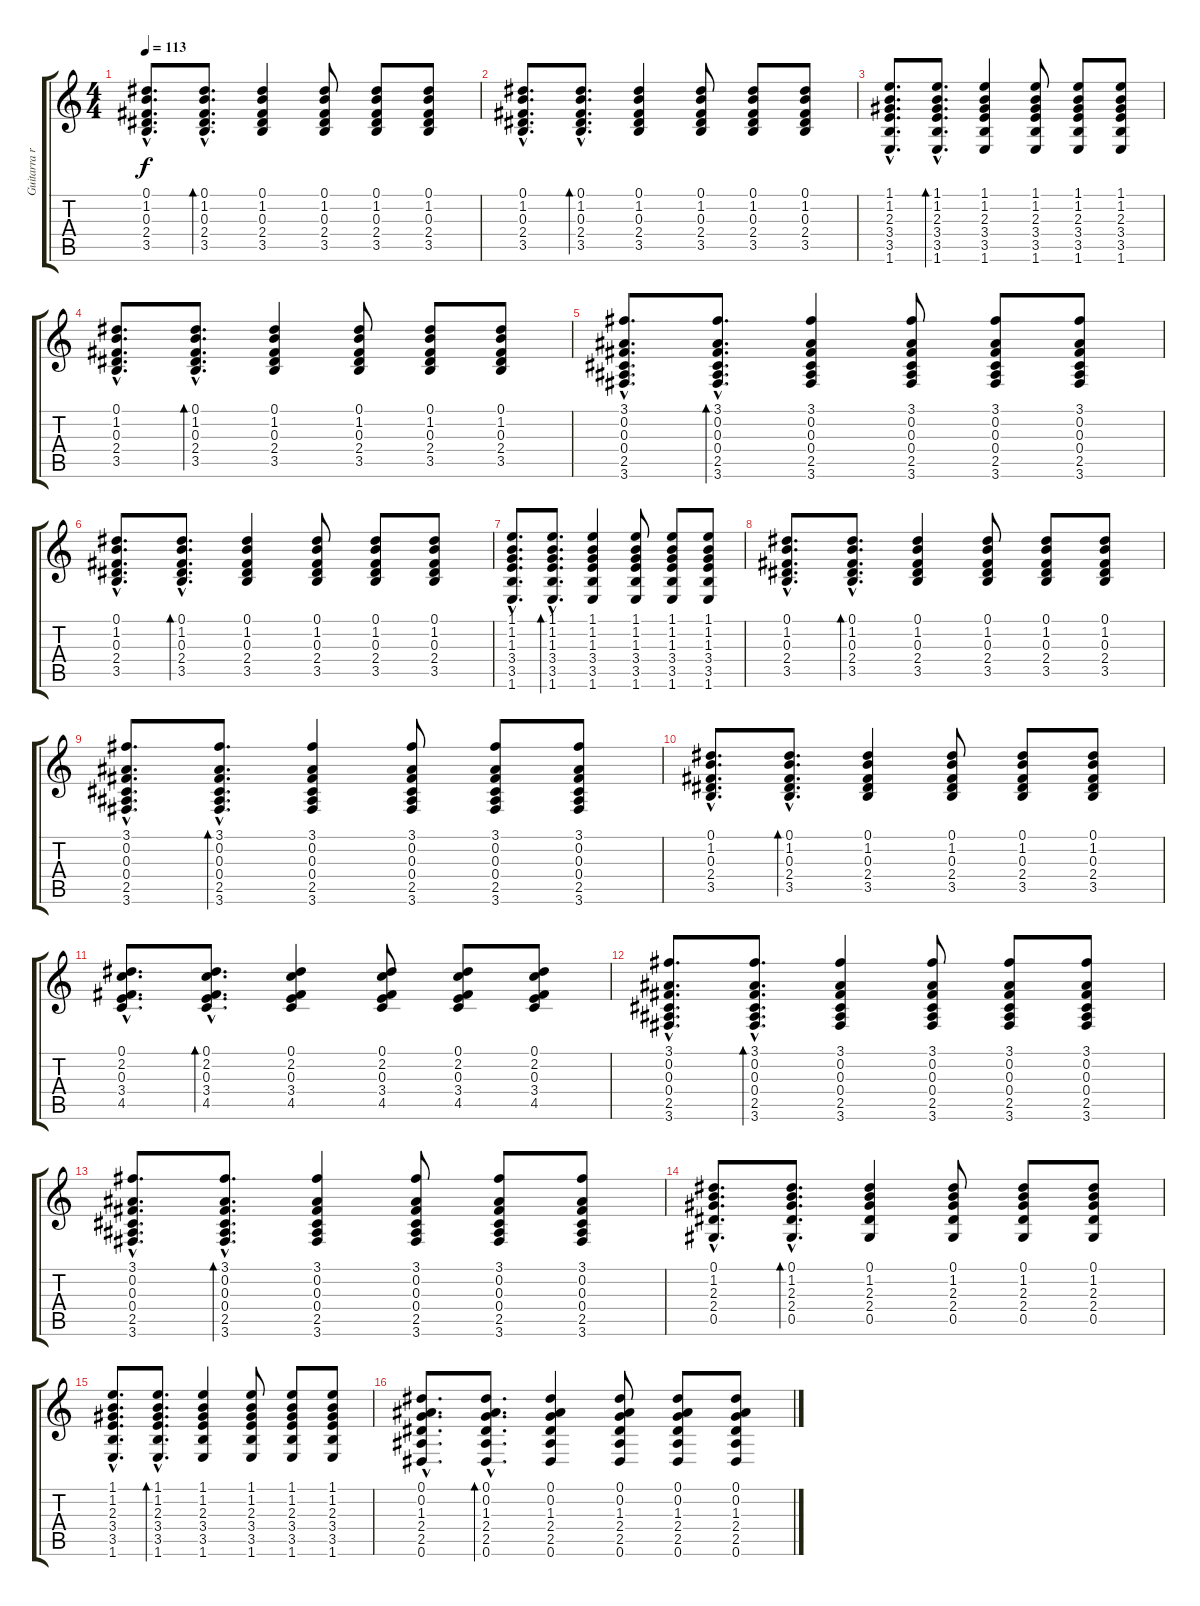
\track ("Guitarra rítmica" "Guitarra r") {instrument acousticguitarsteel}
\staff {score tabs}
\tuning (Eb4 Bb3 Gb3 Db3 Ab2 Eb2) {hide}
\ts (4 4)
\tempo 113
\clef g2
\ks c
(0.1{hac} 1.2{hac} 0.3{hac} 2.4{hac} 3.5{hac}).8{d dy f} (0.1{hac} 1.2{hac} 0.3{hac} 2.4{hac} 3.5{hac}).8{d bd 240} (0.1 1.2 0.3 2.4 3.5).4 (0.1 1.2 0.3 2.4 3.5).8 (0.1 1.2 0.3 2.4 3.5).8 (0.1 1.2 0.3 2.4 3.5).8 |
(0.1{hac} 1.2{hac} 0.3{hac} 2.4{hac} 3.5{hac}).8{d} (0.1{hac} 1.2{hac} 0.3{hac} 2.4{hac} 3.5{hac}).8{d bd 240} (0.1 1.2 0.3 2.4 3.5).4 (0.1 1.2 0.3 2.4 3.5).8 (0.1 1.2 0.3 2.4 3.5).8 (0.1 1.2 0.3 2.4 3.5).8 |
(1.1{hac} 1.2{hac} 2.3{hac} 3.4{hac} 3.5{hac} 1.6{hac}).8{d} (1.1{hac} 1.2{hac} 2.3{hac} 3.4{hac} 3.5{hac} 1.6{hac}).8{d bd 240} (1.1 1.2 2.3 3.4 3.5 1.6).4 (1.1 1.2 2.3 3.4 3.5 1.6).8 (1.1 1.2 2.3 3.4 3.5 1.6).8 (1.1 1.2 2.3 3.4 3.5 1.6).8 |
(0.1{hac} 1.2{hac} 0.3{hac} 2.4{hac} 3.5{hac}).8{d} (0.1{hac} 1.2{hac} 0.3{hac} 2.4{hac} 3.5{hac}).8{d bd 240} (0.1 1.2 0.3 2.4 3.5).4 (0.1 1.2 0.3 2.4 3.5).8 (0.1 1.2 0.3 2.4 3.5).8 (0.1 1.2 0.3 2.4 3.5).8 |
(3.1{hac} 0.2{hac} 0.3{hac} 0.4{hac} 2.5{hac} 3.6{hac}).8{d} (3.1{hac} 0.2{hac} 0.3{hac} 0.4{hac} 2.5{hac} 3.6{hac}).8{d bd 240} (3.1 0.2 0.3 0.4 2.5 3.6).4 (3.1 0.2 0.3 0.4 2.5 3.6).8 (3.1 0.2 0.3 0.4 2.5 3.6).8 (3.1 0.2 0.3 0.4 2.5 3.6).8 |
(0.1{hac} 1.2{hac} 0.3{hac} 2.4{hac} 3.5{hac}).8{d} (0.1{hac} 1.2{hac} 0.3{hac} 2.4{hac} 3.5{hac}).8{d bd 240} (0.1 1.2 0.3 2.4 3.5).4 (0.1 1.2 0.3 2.4 3.5).8 (0.1 1.2 0.3 2.4 3.5).8 (0.1 1.2 0.3 2.4 3.5).8 |
(1.1{hac} 1.2{hac} 1.3{hac} 3.4{hac} 3.5{hac} 1.6{hac}).8{d} (1.1{hac} 1.2{hac} 1.3{hac} 3.4{hac} 3.5{hac} 1.6{hac}).8{d bd 240} (1.1 1.2 1.3 3.4 3.5 1.6).4 (1.1 1.2 1.3 3.4 3.5 1.6).8 (1.1 1.2 1.3 3.4 3.5 1.6).8 (1.1 1.2 1.3 3.4 3.5 1.6).8 |
(0.1{hac} 1.2{hac} 0.3{hac} 2.4{hac} 3.5{hac}).8{d} (0.1{hac} 1.2{hac} 0.3{hac} 2.4{hac} 3.5{hac}).8{d bd 240} (0.1 1.2 0.3 2.4 3.5).4 (0.1 1.2 0.3 2.4 3.5).8 (0.1 1.2 0.3 2.4 3.5).8 (0.1 1.2 0.3 2.4 3.5).8 |
(3.1{hac} 0.2{hac} 0.3{hac} 0.4{hac} 2.5{hac} 3.6{hac}).8{d} (3.1{hac} 0.2{hac} 0.3{hac} 0.4{hac} 2.5{hac} 3.6{hac}).8{d bd 240} (3.1 0.2 0.3 0.4 2.5 3.6).4 (3.1 0.2 0.3 0.4 2.5 3.6).8 (3.1 0.2 0.3 0.4 2.5 3.6).8 (3.1 0.2 0.3 0.4 2.5 3.6).8 |
(0.1{hac} 1.2{hac} 0.3{hac} 2.4{hac} 3.5{hac}).8{d} (0.1{hac} 1.2{hac} 0.3{hac} 2.4{hac} 3.5{hac}).8{d bd 240} (0.1 1.2 0.3 2.4 3.5).4 (0.1 1.2 0.3 2.4 3.5).8 (0.1 1.2 0.3 2.4 3.5).8 (0.1 1.2 0.3 2.4 3.5).8 |
(0.1{hac} 2.2{hac} 0.3{hac} 3.4{hac} 4.5{hac}).8{d} (0.1{hac} 2.2{hac} 0.3{hac} 3.4{hac} 4.5{hac}).8{d bd 240} (0.1 2.2 0.3 3.4 4.5).4 (0.1 2.2 0.3 3.4 4.5).8 (0.1 2.2 0.3 3.4 4.5).8 (0.1 2.2 0.3 3.4 4.5).8 |
(3.1{hac} 0.2{hac} 0.3{hac} 0.4{hac} 2.5{hac} 3.6{hac}).8{d} (3.1{hac} 0.2{hac} 0.3{hac} 0.4{hac} 2.5{hac} 3.6{hac}).8{d bd 240} (3.1 0.2 0.3 0.4 2.5 3.6).4 (3.1 0.2 0.3 0.4 2.5 3.6).8 (3.1 0.2 0.3 0.4 2.5 3.6).8 (3.1 0.2 0.3 0.4 2.5 3.6).8 |
(3.1{hac} 0.2{hac} 0.3{hac} 0.4{hac} 2.5{hac} 3.6{hac}).8{d} (3.1{hac} 0.2{hac} 0.3{hac} 0.4{hac} 2.5{hac} 3.6{hac}).8{d bd 240} (3.1 0.2 0.3 0.4 2.5 3.6).4 (3.1 0.2 0.3 0.4 2.5 3.6).8 (3.1 0.2 0.3 0.4 2.5 3.6).8 (3.1 0.2 0.3 0.4 2.5 3.6).8 |
(0.1{hac} 1.2{hac} 2.3{hac} 2.4{hac} 0.5{hac}).8{d} (0.1{hac} 1.2{hac} 2.3{hac} 2.4{hac} 0.5{hac}).8{d bd 240} (0.1 1.2 2.3 2.4 0.5).4 (0.1 1.2 2.3 2.4 0.5).8 (0.1 1.2 2.3 2.4 0.5).8 (0.1 1.2 2.3 2.4 0.5).8 |
(1.1{hac} 1.2{hac} 2.3{hac} 3.4{hac} 3.5{hac} 1.6{hac}).8{d} (1.1{hac} 1.2{hac} 2.3{hac} 3.4{hac} 3.5{hac} 1.6{hac}).8{d bd 240} (1.1 1.2 2.3 3.4 3.5 1.6).4 (1.1 1.2 2.3 3.4 3.5 1.6).8 (1.1 1.2 2.3 3.4 3.5 1.6).8 (1.1 1.2 2.3 3.4 3.5 1.6).8 |
(0.1{hac} 0.2{hac} 1.3{hac} 2.4{hac} 2.5{hac} 0.6{hac}).8{d} (0.1{hac} 0.2{hac} 1.3{hac} 2.4{hac} 2.5{hac} 0.6{hac}).8{d bd 240} (0.1 0.2 1.3 2.4 2.5 0.6).4 (0.1 0.2 1.3 2.4 2.5 0.6).8 (0.1 0.2 1.3 2.4 2.5 0.6).8 (0.1 0.2 1.3 2.4 2.5 0.6).8
